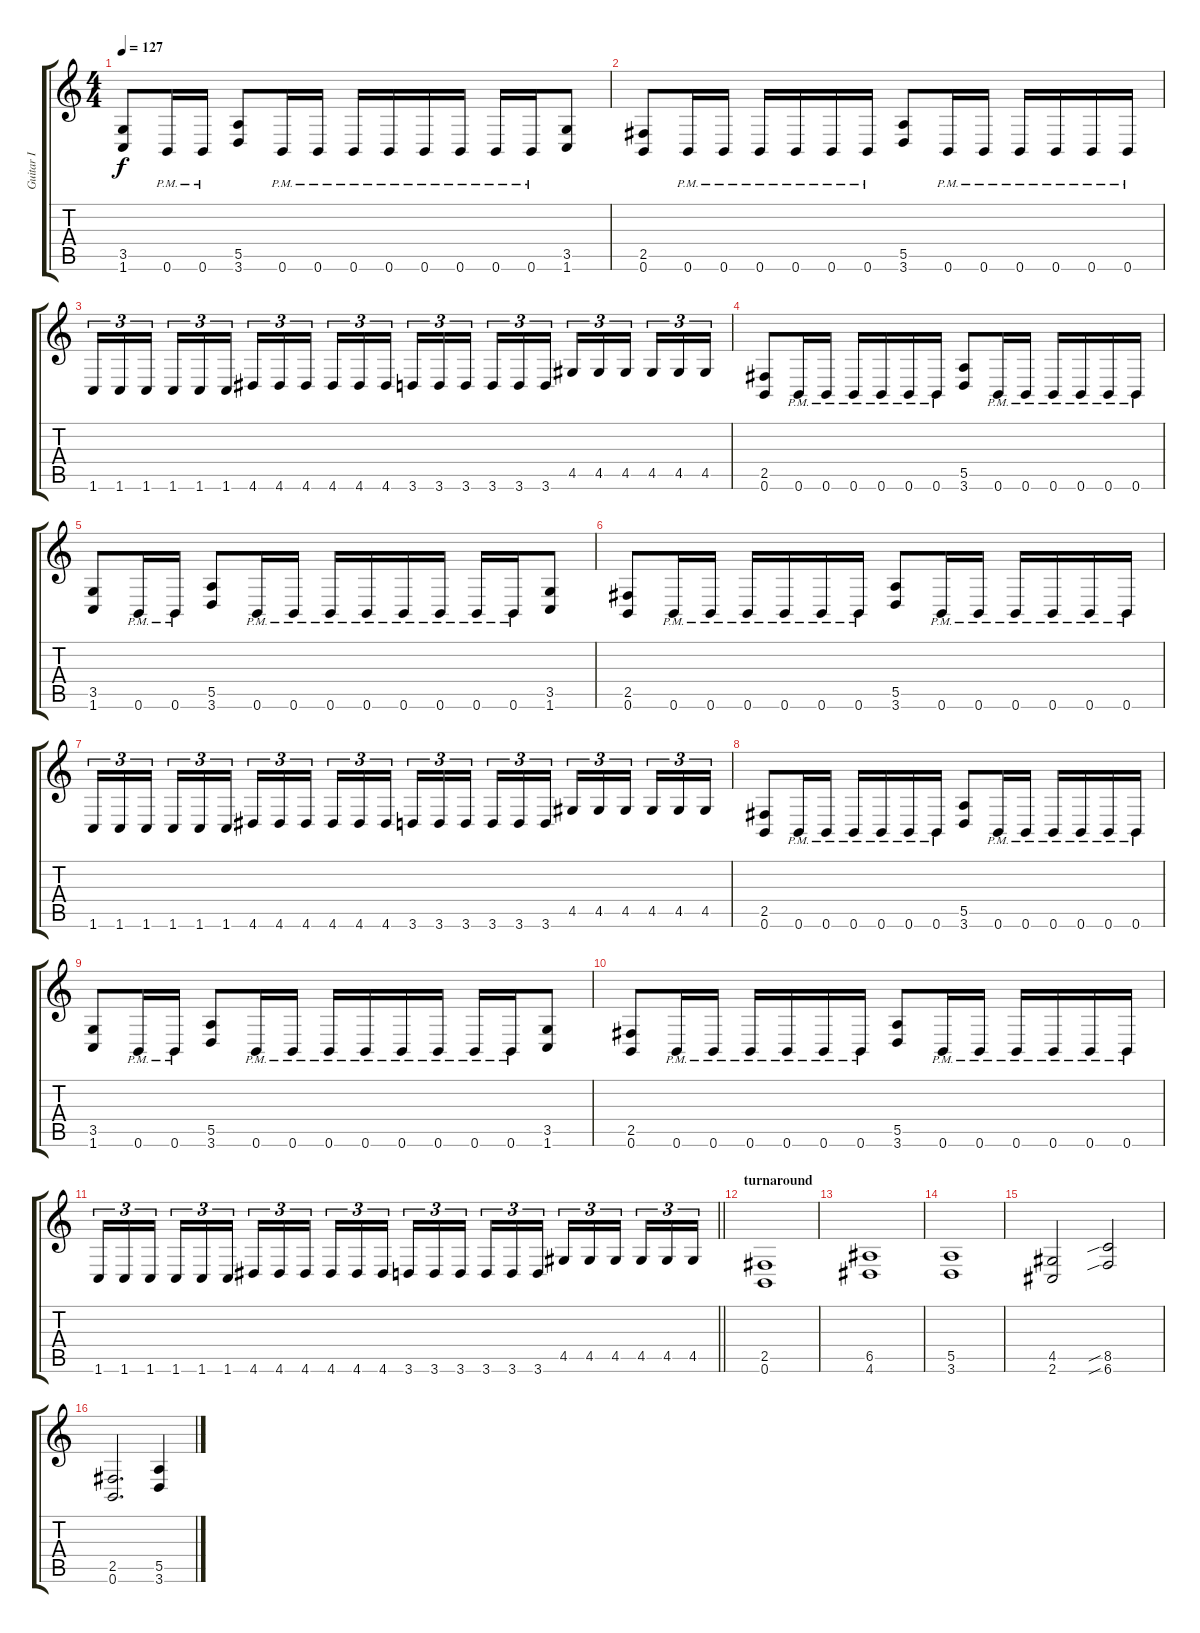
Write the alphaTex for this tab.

\track ("Guitar I" "Guitar I") {instrument distortionguitar}
\staff {score tabs}
\tuning (B3 Gb3 D3 A2 E2 B1) {hide}
\ts (4 4)
\tempo 127
\clef g2
\ks c
(3.5 1.6).8{dy f} 0.6{pm}.16 0.6{pm}.16 (5.5 3.6).8 0.6{pm}.16 0.6{pm}.16 0.6{pm}.16 0.6{pm}.16 0.6{pm}.16 0.6{pm}.16 0.6{pm}.16 0.6{pm}.16 (3.5 1.6).8 |
(2.5 0.6).8 0.6{pm}.16 0.6{pm}.16 0.6{pm}.16 0.6{pm}.16 0.6{pm}.16 0.6{pm}.16 (5.5 3.6).8 0.6{pm}.16 0.6{pm}.16 0.6{pm}.16 0.6{pm}.16 0.6{pm}.16 0.6{pm}.16 |
1.6.16{tu (3 2)} 1.6.16{tu (3 2)} 1.6.16{tu (3 2) beam splitsecondary} 1.6.16{tu (3 2)} 1.6.16{tu (3 2)} 1.6.16{tu (3 2)} 4.6.16{tu (3 2)} 4.6.16{tu (3 2)} 4.6.16{tu (3 2) beam splitsecondary} 4.6.16{tu (3 2)} 4.6.16{tu (3 2)} 4.6.16{tu (3 2)} 3.6.16{tu (3 2)} 3.6.16{tu (3 2)} 3.6.16{tu (3 2) beam splitsecondary} 3.6.16{tu (3 2)} 3.6.16{tu (3 2)} 3.6.16{tu (3 2)} 4.5.16{tu (3 2)} 4.5.16{tu (3 2)} 4.5.16{tu (3 2) beam splitsecondary} 4.5.16{tu (3 2)} 4.5.16{tu (3 2)} 4.5.16{tu (3 2)} |
(2.5 0.6).8 0.6{pm}.16 0.6{pm}.16 0.6{pm}.16 0.6{pm}.16 0.6{pm}.16 0.6{pm}.16 (5.5 3.6).8 0.6{pm}.16 0.6{pm}.16 0.6{pm}.16 0.6{pm}.16 0.6{pm}.16 0.6{pm}.16 |
(3.5 1.6).8 0.6{pm}.16 0.6{pm}.16 (5.5 3.6).8 0.6{pm}.16 0.6{pm}.16 0.6{pm}.16 0.6{pm}.16 0.6{pm}.16 0.6{pm}.16 0.6{pm}.16 0.6{pm}.16 (3.5 1.6).8 |
(2.5 0.6).8 0.6{pm}.16 0.6{pm}.16 0.6{pm}.16 0.6{pm}.16 0.6{pm}.16 0.6{pm}.16 (5.5 3.6).8 0.6{pm}.16 0.6{pm}.16 0.6{pm}.16 0.6{pm}.16 0.6{pm}.16 0.6{pm}.16 |
1.6.16{tu (3 2)} 1.6.16{tu (3 2)} 1.6.16{tu (3 2) beam splitsecondary} 1.6.16{tu (3 2)} 1.6.16{tu (3 2)} 1.6.16{tu (3 2)} 4.6.16{tu (3 2)} 4.6.16{tu (3 2)} 4.6.16{tu (3 2) beam splitsecondary} 4.6.16{tu (3 2)} 4.6.16{tu (3 2)} 4.6.16{tu (3 2)} 3.6.16{tu (3 2)} 3.6.16{tu (3 2)} 3.6.16{tu (3 2) beam splitsecondary} 3.6.16{tu (3 2)} 3.6.16{tu (3 2)} 3.6.16{tu (3 2)} 4.5.16{tu (3 2)} 4.5.16{tu (3 2)} 4.5.16{tu (3 2) beam splitsecondary} 4.5.16{tu (3 2)} 4.5.16{tu (3 2)} 4.5.16{tu (3 2)} |
(2.5 0.6).8 0.6{pm}.16 0.6{pm}.16 0.6{pm}.16 0.6{pm}.16 0.6{pm}.16 0.6{pm}.16 (5.5 3.6).8 0.6{pm}.16 0.6{pm}.16 0.6{pm}.16 0.6{pm}.16 0.6{pm}.16 0.6{pm}.16 |
(3.5 1.6).8 0.6{pm}.16 0.6{pm}.16 (5.5 3.6).8 0.6{pm}.16 0.6{pm}.16 0.6{pm}.16 0.6{pm}.16 0.6{pm}.16 0.6{pm}.16 0.6{pm}.16 0.6{pm}.16 (3.5 1.6).8 |
(2.5 0.6).8 0.6{pm}.16 0.6{pm}.16 0.6{pm}.16 0.6{pm}.16 0.6{pm}.16 0.6{pm}.16 (5.5 3.6).8 0.6{pm}.16 0.6{pm}.16 0.6{pm}.16 0.6{pm}.16 0.6{pm}.16 0.6{pm}.16 |
\barLineRight lightlight
1.6.16{tu (3 2)} 1.6.16{tu (3 2)} 1.6.16{tu (3 2) beam splitsecondary} 1.6.16{tu (3 2)} 1.6.16{tu (3 2)} 1.6.16{tu (3 2)} 4.6.16{tu (3 2)} 4.6.16{tu (3 2)} 4.6.16{tu (3 2) beam splitsecondary} 4.6.16{tu (3 2)} 4.6.16{tu (3 2)} 4.6.16{tu (3 2)} 3.6.16{tu (3 2)} 3.6.16{tu (3 2)} 3.6.16{tu (3 2) beam splitsecondary} 3.6.16{tu (3 2)} 3.6.16{tu (3 2)} 3.6.16{tu (3 2)} 4.5.16{tu (3 2)} 4.5.16{tu (3 2)} 4.5.16{tu (3 2) beam splitsecondary} 4.5.16{tu (3 2)} 4.5.16{tu (3 2)} 4.5.16{tu (3 2)} |
\section ("" "turnaround")
(2.5 0.6).1 |
(6.5 4.6).1 |
(5.5 3.6).1 |
(4.5 2.6).2 (8.5{sib} 6.6{sib}).2 |
(2.5 0.6).2{d} (5.5 3.6).4
